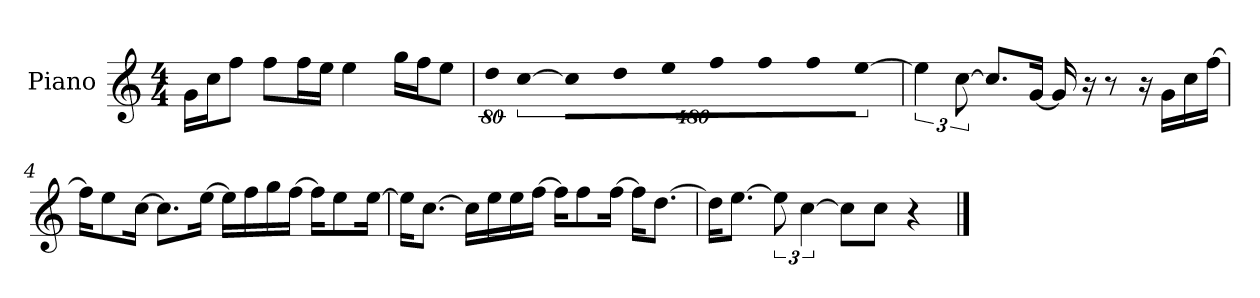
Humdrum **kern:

**kern
*part1
*staff1
*I"Piano
*I'P-no
*clefG2
*k[]
*M4/4
*MM90
=1
16g\LL
16cc\J
8ff\J
8ff\L
16ff\L
16ee\JJ
4ee\
16gg\LL
16ff\J
8ee\J
=2
!LO:N:vis=8
640%71dd\
!LO:N:vis=4
[1920%427cc\
!LO:N:vis=16
1920%107cc\LL]
!LO:N:vis=16
1920%107dd\J
!LO:N:vis=8
640%71ee\
!LO:N:vis=8
640%71ff\
!LO:N:vis=8
640%71ff\
!LO:N:vis=8
640%71ff\
!LO:N:vis=8
[640%71ee\J
=3
6ee\]
[12cc\
8.cc/L]
[16g/Jk
16g/]
16r
8r
16r
16g\LL
16cc\
[16ff\JJ
!!LO:LB:g=z
=4
16ff\KL]
8ee\
[16cc\Jk
8.cc\L]
[16ee\Jk
16ee\LL]
16ff\
16gg\
[16ff\JJ
16ff\KL]
8ee\
[16ee\Jk
=5
16ee\KL]
[8.cc\J
16cc\LL]
16ee\
16ee\
[16ff\JJ
16ff\KL]
8ff\
[16ff\Jk
16ff\KL]
[8.dd\J
=6
16dd\KL]
[8.ee\J
12ee\]
[6cc\
8cc\L]
8cc\J
4r
==
*-
